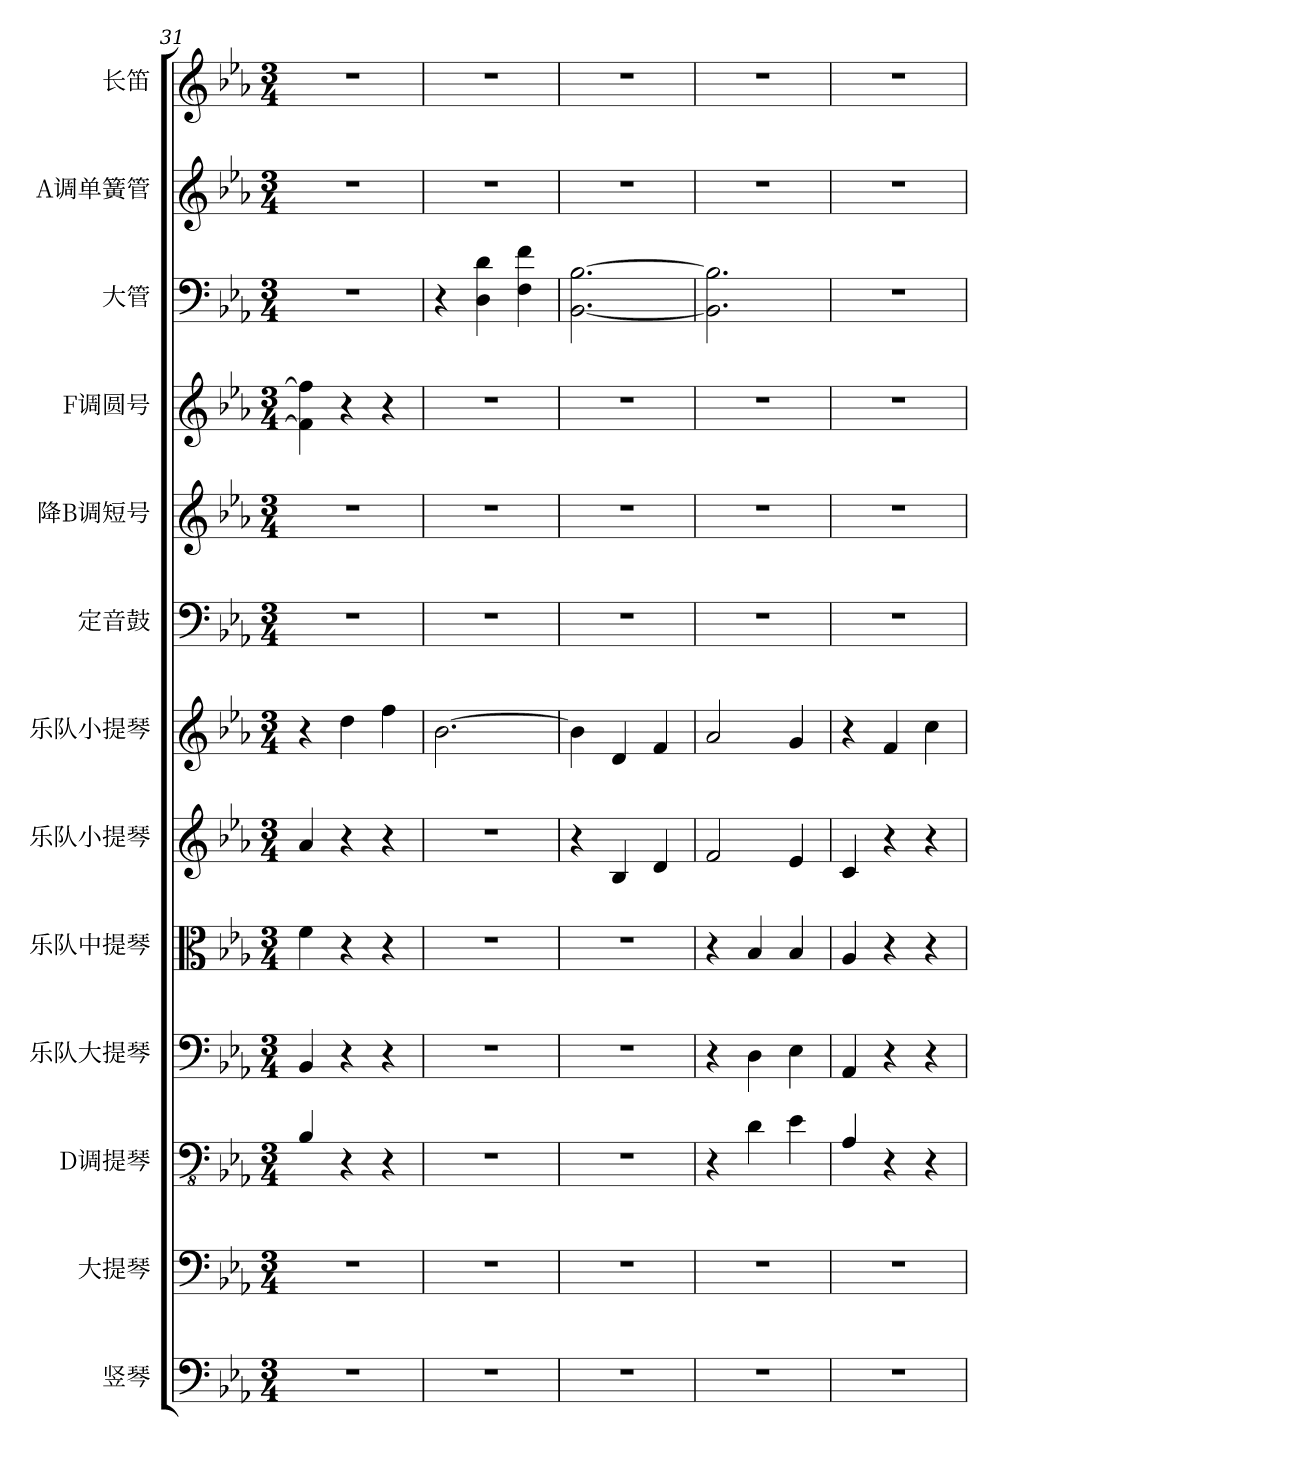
**kern	**kern	**kern	**kern	**kern	**kern	**kern	**kern	**kern	**kern	**kern	**kern	**kern
*part13	*part12	*part11	*part10	*part9	*part8	*part7	*part6	*part5	*part4	*part3	*part2	*part1
*staff13	*staff12	*staff11	*staff10	*staff9	*staff8	*staff7	*staff6	*staff5	*staff4	*staff3	*staff2	*staff1
*I"竖琴	*I"大提琴	*I"D调提琴	*I"乐队大提琴	*I"乐队中提琴	*I"乐队小提琴	*I"乐队小提琴	*I"定音鼓	*I"降B调短号	*I"F调圆号	*I"大管	*I"A调单簧管	*I"长笛
*clefF4	*clefF4	*clefFv4	*clefF4	*clefC3	*clefG2	*clefG2	*clefF4	*clefG2	*clefG2	*clefF4	*clefG2	*clefG2
*	*	*ITrd7c12	*	*	*	*	*	*ITrd1c2	*ITrd4c7	*	*ITrd2c3	*
*k[b-e-a-]	*k[b-e-a-]	*k[b-e-a-]	*k[b-e-a-]	*k[b-e-a-]	*k[b-e-a-]	*k[b-e-a-]	*k[b-e-a-]	*k[b-e-a-d-g-]	*k[b-e-a-d-]	*k[b-e-a-]	*k[]	*k[b-e-a-]
*M3/4	*M3/4	*M3/4	*M3/4	*M3/4	*M3/4	*M3/4	*M3/4	*M3/4	*M3/4	*M3/4	*M3/4	*M3/4
=31	=31	=31	=31	=31	=31	=31	=31	=31	=31	=31	=31	=31
2.r	2.r	4BBB-/	4BB-/	4f\	4a-/	4r	2.r	2.r	4B-\] 4b-\]	2.r	2.r	2.r
.	.	4r	4r	4r	4r	4dd\	.	.	4r	.	.	.
.	.	4r	4r	4r	4r	4ff\	.	.	4r	.	.	.
=32	=32	=32	=32	=32	=32	=32	=32	=32	=32	=32	=32	=32
2.r	2.r	2.r	2.r	2.r	2.r	[2.b-\	2.r	2.r	2.r	4r	2.r	2.r
.	.	.	.	.	.	.	.	.	.	4D\ 4d\	.	.
.	.	.	.	.	.	.	.	.	.	4F\ 4f\	.	.
=33	=33	=33	=33	=33	=33	=33	=33	=33	=33	=33	=33	=33
2.r	2.r	2.r	2.r	2.r	4r	4b-\]	2.r	2.r	2.r	[2.BB-\ [2.B-\	2.r	2.r
.	.	.	.	.	4B-/	4d/	.	.	.	.	.	.
.	.	.	.	.	4d/	4f/	.	.	.	.	.	.
=34	=34	=34	=34	=34	=34	=34	=34	=34	=34	=34	=34	=34
2.r	2.r	4r	4r	4r	2f/	2a-/	2.r	2.r	2.r	2.BB-\] 2.B-\]	2.r	2.r
.	.	4DD\	4D\	4B-/	.	.	.	.	.	.	.	.
.	.	4EE-\	4E-\	4B-/	4e-/	4g/	.	.	.	.	.	.
!!LO:PB:g=z
=35	=35	=35	=35	=35	=35	=35	=35	=35	=35	=35	=35	=35
2.r	2.r	4AAA-/	4AA-/	4A-/	4c/	4r	2.r	2.r	2.r	2.r	2.r	2.r
.	.	4r	4r	4r	4r	4f/	.	.	.	.	.	.
.	.	4r	4r	4r	4r	4cc\	.	.	.	.	.	.
=	=	=	=	=	=	=	=	=	=	=	=	=
*-	*-	*-	*-	*-	*-	*-	*-	*-	*-	*-	*-	*-
